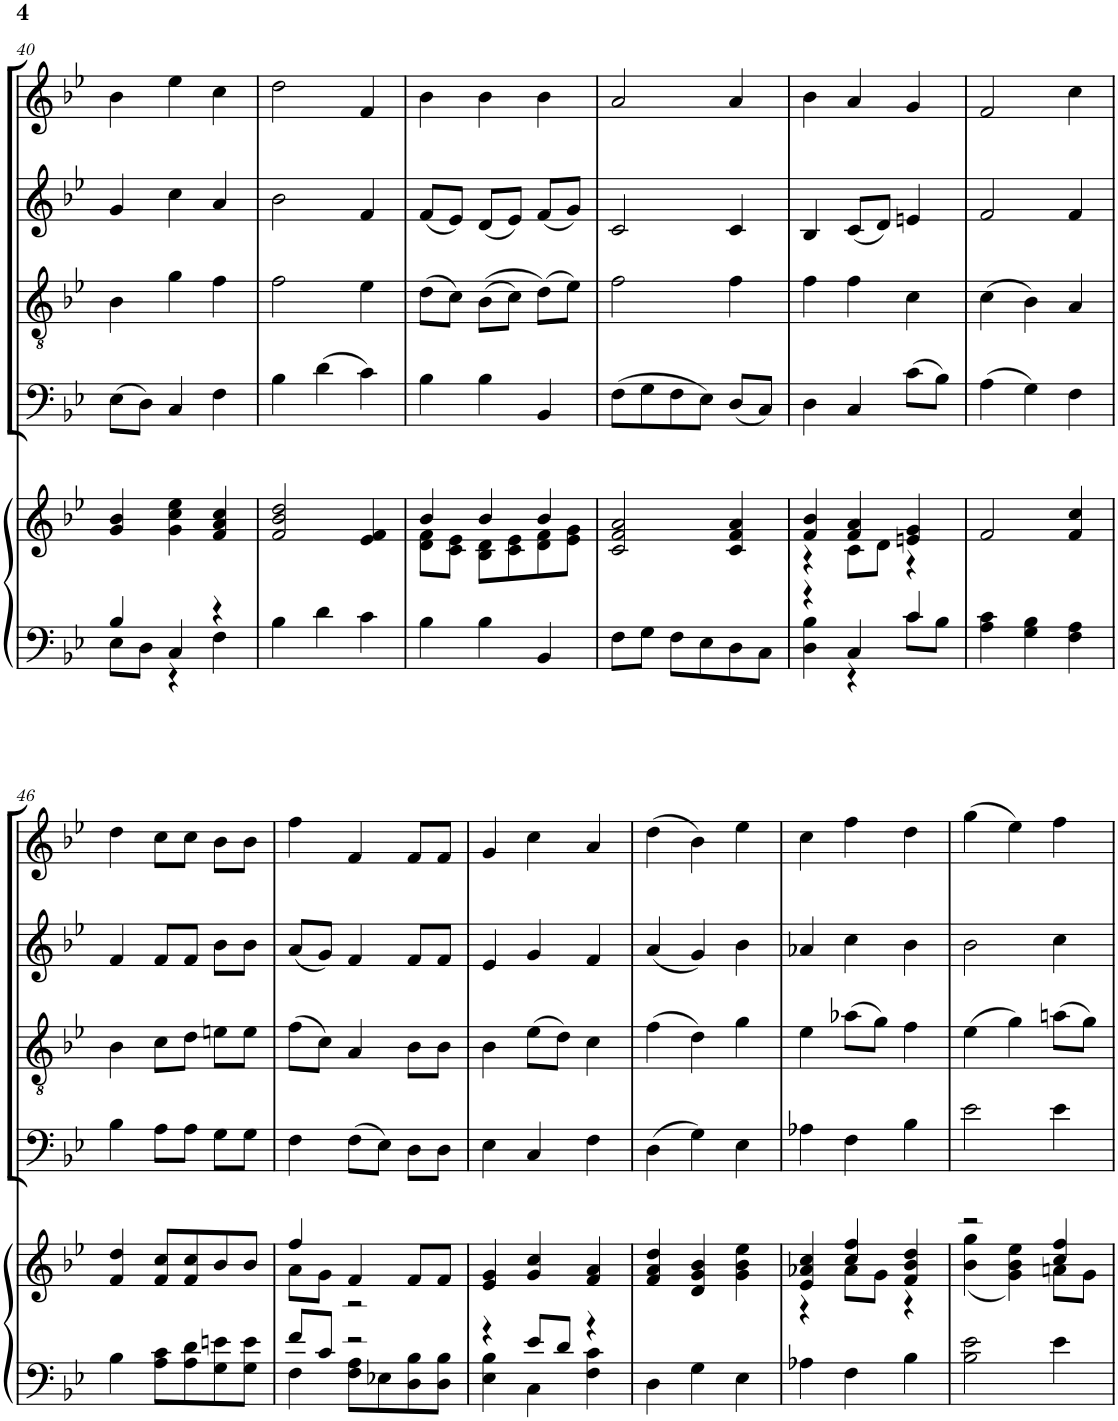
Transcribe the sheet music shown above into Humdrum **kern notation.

**kern	**kern	**kern	**kern	**kern	**kern
*part5	*part5	*part4	*part3	*part2	*part1
*staff6	*staff5	*staff4	*staff3	*staff2	*staff1
*I"Part 5	*	*I"Part 4	*I"Part 3	*I"Part 2	*I"Part 1
!!LO:PB:g=z
*clefF4	*clefG2	*clefF4	*clefGv2	*clefG2	*clefG2
*k[b-e-]	*k[b-e-]	*k[b-e-]	*k[b-e-]	*k[b-e-]	*k[b-e-]
*M3/4	*M3/4	*M3/4	*M3/4	*M3/4	*M3/4
=40	=40	=40	=40	=40	=40
*^	*	*^	*	*	*
4B-/	8E-\L	4g/ 4b-/	2.ryy	(>8E-\L	4B-\	4g/	4b-\
.	8D\J	.	.	8D\J)	.	.	.
4C/	4r	4g\ 4cc\ 4ee-\	.	4C/	4g\	4cc\	4ee-\
4r	4F\	4f/ 4a/ 4cc/	.	4F\	4f\	4a/	4cc\
=41	=41	=41	=41	=41	=41	=41	=41
2.ryy	4B-\	2f/ 2b-/ 2dd/	2.ryy	4B-\	2f\	2b-\	2dd\
.	4d\	.	.	(>4d\	.	.	.
.	4c\	4e-/ 4f/	.	4c\)	4e-\	4f/	4f/
=42	=42	=42	=42	=42	=42	=42	=42
*	*	*^	*	*	*	*	*
2.ryy	4B-\	4b-/	8d\ 8f\L	2.ryy	4B-\	(>8d\L	(<8f/L	4b-\
.	.	.	8c\ 8e-\J	.	.	8c\J)	8e-/J)	.
.	4B-\	4b-/	8B-\ 8d\L	.	4B-\	(>(>8B-\L	(<8d/L	4b-\
.	.	.	8c\ 8e-\	.	.	8c\J)	8e-/J)	.
.	4BB-/	4b-/	8d\ 8f\	.	4BB-/	(>8d\L)	(<8f/L	4b-\
.	.	.	8e-\ 8g\J	.	.	8e-\J)	8g/J)	.
*	*	*v	*v	*	*	*	*	*
=43	=43	=43	=43	=43	=43	=43	=43
2.ryy	8F\L	2c/ 2f/ 2a/	2.ryy	(>8F\L	2f\	2c/	2a/
.	8G\J	.	.	8G\	.	.	.
.	8F\L	.	.	8F\	.	.	.
.	8E-\	.	.	8E-\J)	.	.	.
.	8D\	4c/ 4f/ 4a/	.	(<8D/L	4f\	4c/	4a/
.	8C\J	.	.	8C/J)	.	.	.
=44	=44	=44	=44	=44	=44	=44	=44
*	*	*^	*	*	*	*	*
4r	4D\ 4B-\	4f/ 4b-/	4r	2.ryy	4D\	4f\	4B-/	4b-\
4C/	4r	4f/ 4a/	8c\L	.	4C/	4f\	(<8c/L	4a/
.	.	.	8d\J	.	.	.	8d/J)	.
4c/	8c\L	4en/ 4g/	4r	.	(>8c\L	4c\	4en/	4g/
.	8B-\J	.	.	.	8B-\J)	.	.	.
*v	*v	*	*	*	*	*	*	*
*	*v	*v	*	*	*	*	*
=45	=45	=45	=45	=45	=45	=45
4A\ 4c\	2f/	2.ryy	(>4A\	(>4c\	2f/	2f/
4G\ 4B-\	.	.	4G\)	4B-\)	.	.
4F\ 4A\	4f/ 4cc/	.	4F\	4A/	4f/	4cc\
!!LO:LB:g=z
=46	=46	=46	=46	=46	=46	=46
4B-\	4f/ 4dd/	2.ryy	4B-\	4B-\	4f/	4dd\
8A\ 8c\L	8f/ 8cc/L	.	8A\L	8c\L	8f/L	8cc\L
8A\ 8d\	8f/ 8cc/	.	8A\J	8d\J	8f/J	8cc\J
8G\ 8en\	8b-/	.	8G\L	8en\L	8b-\L	8b-\L
8G\ 8e\J	8b-/J	.	8G\J	8e\J	8b-\J	8b-\J
=47	=47	=47	=47	=47	=47	=47
*^	*^	*	*	*	*	*
8f/L	4F\	4ff/	8a\L	2.ryy	4F\	(>8f\L	(<8a/L	4ff\
8c/J	.	.	8g\J	.	.	8c\J)	8g/J)	.
2r	8F\ 8A\L	4f/	2r	.	(>8F\L	4A/	4f/	4f/
.	8E-X\	.	.	.	8E-\J)	.	.	.
.	8D\ 8B-\	8f/L	.	.	8D\L	8B-\L	8f/L	8f/L
.	8D\ 8B-\J	8f/J	.	.	8D\J	8B-\J	8f/J	8f/J
=48	=48	=48	=48	=48	=48	=48	=48	=48
4r	4E-\ 4B-\	2.ryy	4e-/ 4g/	2.ryy	4E-\	4B-\	4e-/	4g/
8e-/L	4C\	.	4g/ 4cc/	.	4C/	(>8e-\L	4g/	4cc\
8d/J	.	.	.	.	.	8d\J)	.	.
4r	4F\ 4c\	.	4f/ 4a/	.	4F\	4c\	4f/	4a/
=49	=49	=49	=49	=49	=49	=49	=49	=49
2.ryy	4D\	2.ryy	4f/ 4a/ 4dd/	2.ryy	(>4D\	(>4f\	(<4a/	(>4dd\
.	4G\	.	4d/ 4g/ 4b-/	.	4G\)	4d\)	4g/)	4b-\)
.	4E-\	.	4g\ 4b-\ 4ee-\	.	4E-\	4g\	4b-\	4ee-\
=50	=50	=50	=50	=50	=50	=50	=50	=50
2.ryy	4A-X\	4e-/ 4a-X/ 4cc/	4r	2.ryy	4A-X\	4e-\	4a-X/	4cc\
.	4F\	4cc/ 4ff/	8a-\L	.	4F\	(>8a-X\L	4cc\	4ff\
.	.	.	8g\J	.	.	8g\J)	.	.
.	4B-\	4f/ 4b-/ 4dd/	4r	.	4B-\	4f\	4b-\	4dd\
=51	=51	=51	=51	=51	=51	=51	=51	=51
2.ryy	2B-\ 2e-\	2r	(<4b-\ 4gg\	2.ryy	2e-\	(>4e-\	2b-\	(>4gg\
.	.	.	4g\ 4b-\ 4ee-\)	.	.	4g\)	.	4ee-\)
.	4e-\	4cc/ 4ff/	8an\L	.	4e-\	(>8an\L	4cc\	4ff\
.	.	.	8g\J	.	.	8g\J)	.	.
*v	*v	*	*	*v	*v	*	*	*
*	*v	*v	*	*	*	*
=	=	=	=	=	=
*-	*-	*-	*-	*-	*-
